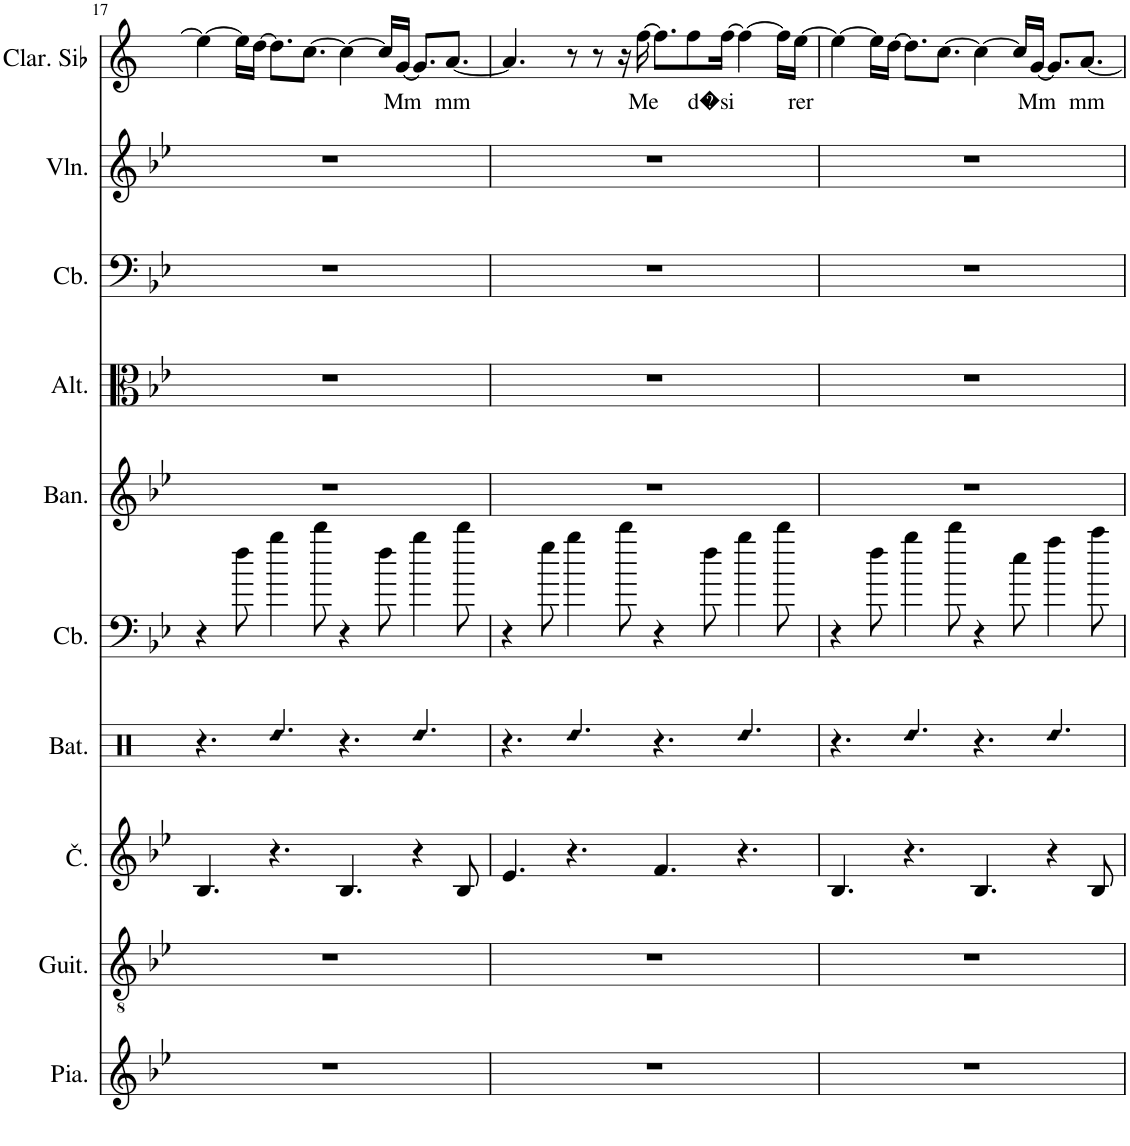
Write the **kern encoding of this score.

**kern	**kern	**kern	**kern	**kern	**kern	**kern	**kern	**kern	**kern	**text
*part10	*part9	*part8	*part7	*part6	*part5	*part4	*part3	*part2	*part1	*part1
*staff10	*staff9	*staff8	*staff7	*staff6	*staff5	*staff4	*staff3	*staff2	*staff1	*staff1
*I"Piano	*I"Guitare classique, Guitare	*I"Čelo, Basse ac�	*I"Batterie, Percu	*I"Contrebasse, Basse ac.	*I"Bandonéon, Synth�	*I"Alto, Viole	*I"Contrebasse, Basse	*I"Violon, Violon	*I"Clarinette en Sib	*
*I'Pia.	*I'Guit.	*	*I'Bat.	*I'Cb.	*I'Ban.	*I'Alt.	*I'Cb.	*I'Vln.	*I'Clar. Sib	*
!!LO:PB:g=z
*clefG2	*clefGv2	*clefG2	*clefX	*clefF4	*clefG2	*clefC3	*clefF4	*clefG2	*clefG2	*
*	*	*Trd14c24	*	*Trd7c12	*	*	*Trd7c12	*	*Trd1c2	*
*k[b-e-]	*k[b-e-]	*k[b-e-]	*k[]	*k[b-e-]	*k[b-e-]	*k[b-e-]	*k[b-e-]	*k[b-e-]	*k[]	*
*M12/8	*M12/8	*M12/8	*M12/8	*M12/8	*M12/8	*M12/8	*M12/8	*M12/8	*M12/8	*
=17	=17	=17	=17	=17	=17	=17	=17	=17	=17	=17
1.r	1.r	4.B-/	4.r	4r	1.r	1.r	1.r	1.r	4ee\_	.
.	.	.	.	8ff\	.	.	.	.	16ee\LL]	.
.	.	.	.	.	.	.	.	.	[16dd\JJ	.
!	!	!	!LO:N:head=diamond	!	!	!	!	!	!	!
.	.	4.r	4.Rdd/	4bb-\	.	.	.	.	8.dd\L]	.
.	.	.	.	.	.	.	.	.	[8.cc\J	.
.	.	.	.	8ddd\	.	.	.	.	.	.
.	.	4.B-/	4.r	4r	.	.	.	.	4cc\_	.
.	.	.	.	8ff\	.	.	.	.	16cc/LL]	.
!	!	!	!	!	!	!	!	!	!	!LO:LY:b
.	.	.	.	.	.	.	.	.	[16g/JJ	Mm
!	!	!	!LO:N:head=diamond	!	!	!	!	!	!	!
.	.	4r	4.Rdd/	4bb-\	.	.	.	.	8.g/L]	.
!	!	!	!	!	!	!	!	!	!	!LO:LY:b
.	.	.	.	.	.	.	.	.	[8.a/J	mm
.	.	8B-/	.	8ddd\	.	.	.	.	.	.
=18	=18	=18	=18	=18	=18	=18	=18	=18	=18	=18
1.r	1.r	4.e-/	4.r	4r	1.r	1.r	1.r	1.r	4.a/]	.
.	.	.	.	8gg\	.	.	.	.	.	.
!	!	!	!LO:N:head=diamond	!	!	!	!	!	!	!
.	.	4.r	4.Rdd/	4bb-\	.	.	.	.	8r	.
.	.	.	.	.	.	.	.	.	8r	.
.	.	.	.	8ddd\	.	.	.	.	16r	.
!	!	!	!	!	!	!	!	!	!	!LO:LY:b
.	.	.	.	.	.	.	.	.	[16ff\	Me
.	.	4.f/	4.r	4r	.	.	.	.	8.ff\L]	.
!	!	!	!	!	!	!	!	!	!	!LO:LY:b
.	.	.	.	.	.	.	.	.	8ff\	d�
.	.	.	.	8ff\	.	.	.	.	.	.
!	!	!	!	!	!	!	!	!	!	!LO:LY:b
.	.	.	.	.	.	.	.	.	[16ff\Jk	si
!	!	!	!LO:N:head=diamond	!	!	!	!	!	!	!
.	.	4.r	4.Rdd/	4bb-\	.	.	.	.	4ff\_	.
.	.	.	.	8ddd\	.	.	.	.	16ff\LL]	.
!	!	!	!	!	!	!	!	!	!	!LO:LY:b
.	.	.	.	.	.	.	.	.	[16ee\JJ	rer
=19	=19	=19	=19	=19	=19	=19	=19	=19	=19	=19
1.r	1.r	4.B-/	4.r	4r	1.r	1.r	1.r	1.r	4ee\_	.
.	.	.	.	8ff\	.	.	.	.	16ee\LL]	.
.	.	.	.	.	.	.	.	.	[16dd\JJ	.
!	!	!	!LO:N:head=diamond	!	!	!	!	!	!	!
.	.	4.r	4.Rdd/	4bb-\	.	.	.	.	8.dd\L]	.
.	.	.	.	.	.	.	.	.	[8.cc\J	.
.	.	.	.	8ddd\	.	.	.	.	.	.
.	.	4.B-/	4.r	4r	.	.	.	.	4cc\_	.
.	.	.	.	8ee-\	.	.	.	.	16cc/LL]	.
!	!	!	!	!	!	!	!	!	!	!LO:LY:b
.	.	.	.	.	.	.	.	.	[16g/JJ	Mm
!	!	!	!LO:N:head=diamond	!	!	!	!	!	!	!
.	.	4r	4.Rdd/	4aa\	.	.	.	.	8.g/L]	.
!	!	!	!	!	!	!	!	!	!	!LO:LY:b
.	.	.	.	.	.	.	.	.	[8.a/J	mm
.	.	8B-/	.	8ccc\	.	.	.	.	.	.
=	=	=	=	=	=	=	=	=	=	=
*-	*-	*-	*-	*-	*-	*-	*-	*-	*-	*-
